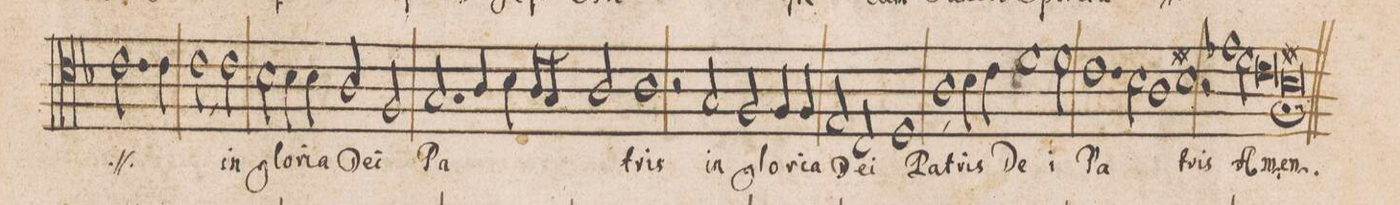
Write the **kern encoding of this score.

**kern	**text
*I"TENOR	*
*clefC4	*
*k[b-]	*
*met(C|)	*
*M2/1	*
2.c\	Spi-
4c\	-ri-
=95-	=95-
2c,\	-tu/
2c\	in
2B-\	glo-
4B-\	-ri-
4B-\	-a
=96-	=96-
2A/	De-
2F/	-i
2.G/	Pa-
4A/	.
=97-	=97-
4B-\	.
8A/L	.
8G/J	.
2A/	.
1A	-tris
=98-	=98-
2r	.
2G/	in
2F/	glo-
4F/	-ri-
4F/	-a
=99-	=99-
2E/	De-
2C/	-i
1D	Pat-
=100-	=100-
1A,	-ris
4B-\	De-
4c\	.
1d\	.
=101-	=101-
2d\	-i
1.c	Pa-
=102-	=102-
2B-\	.
1A	.
=103-	=103-
1Bn	-tris
2r	.
1e-X\	A-
=104-	=104-
2d\	.
0c	.
=105-	=105-
1Bn;	-men
==	==
*-	*-
